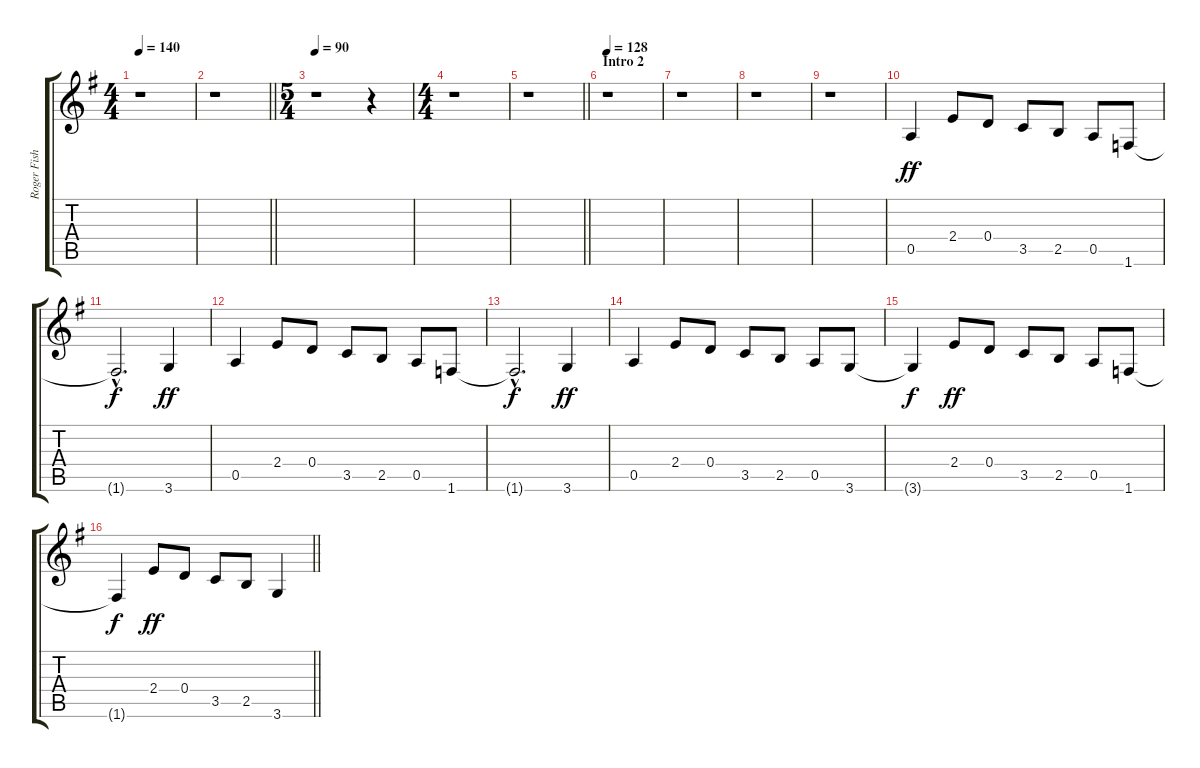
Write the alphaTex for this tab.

\track ("Roger Fisher" "Roger Fish") {instrument overdrivenguitar}
\staff {score tabs}
\tuning (E4 B3 G3 D3 A2 E2) {hide}
\ts (4 4)
\tempo 140
\clef g2
\ks g
r.1{dy ff} |
\barLineRight lightlight
r.1 |
\ts (5 4)
\tempo 90
r.1 r.4 |
\ts (4 4)
r.1 |
\barLineRight lightlight
r.1 |
\section ("" "Intro 2")
\tempo 128
r.1 |
r.1 |
r.1 |
r.1 |
0.5.4 2.4.8 0.4.8 3.5.8 2.5.8 0.5.8 1.6.8 |
1.6{hac t}.2{d dy f} 3.6.4{dy ff} |
0.5.4 2.4.8 0.4.8 3.5.8 2.5.8 0.5.8 1.6.8 |
1.6{hac t}.2{d dy f} 3.6.4{dy ff} |
0.5.4 2.4.8 0.4.8 3.5.8 2.5.8 0.5.8 3.6.8 |
3.6{t}.4{dy f} 2.4.8{dy ff} 0.4.8 3.5.8 2.5.8 0.5.8 1.6.8 |
\barLineRight lightlight
1.6{t}.4{dy f} 2.4.8{dy ff} 0.4.8 3.5.8 2.5.8 3.6.4
